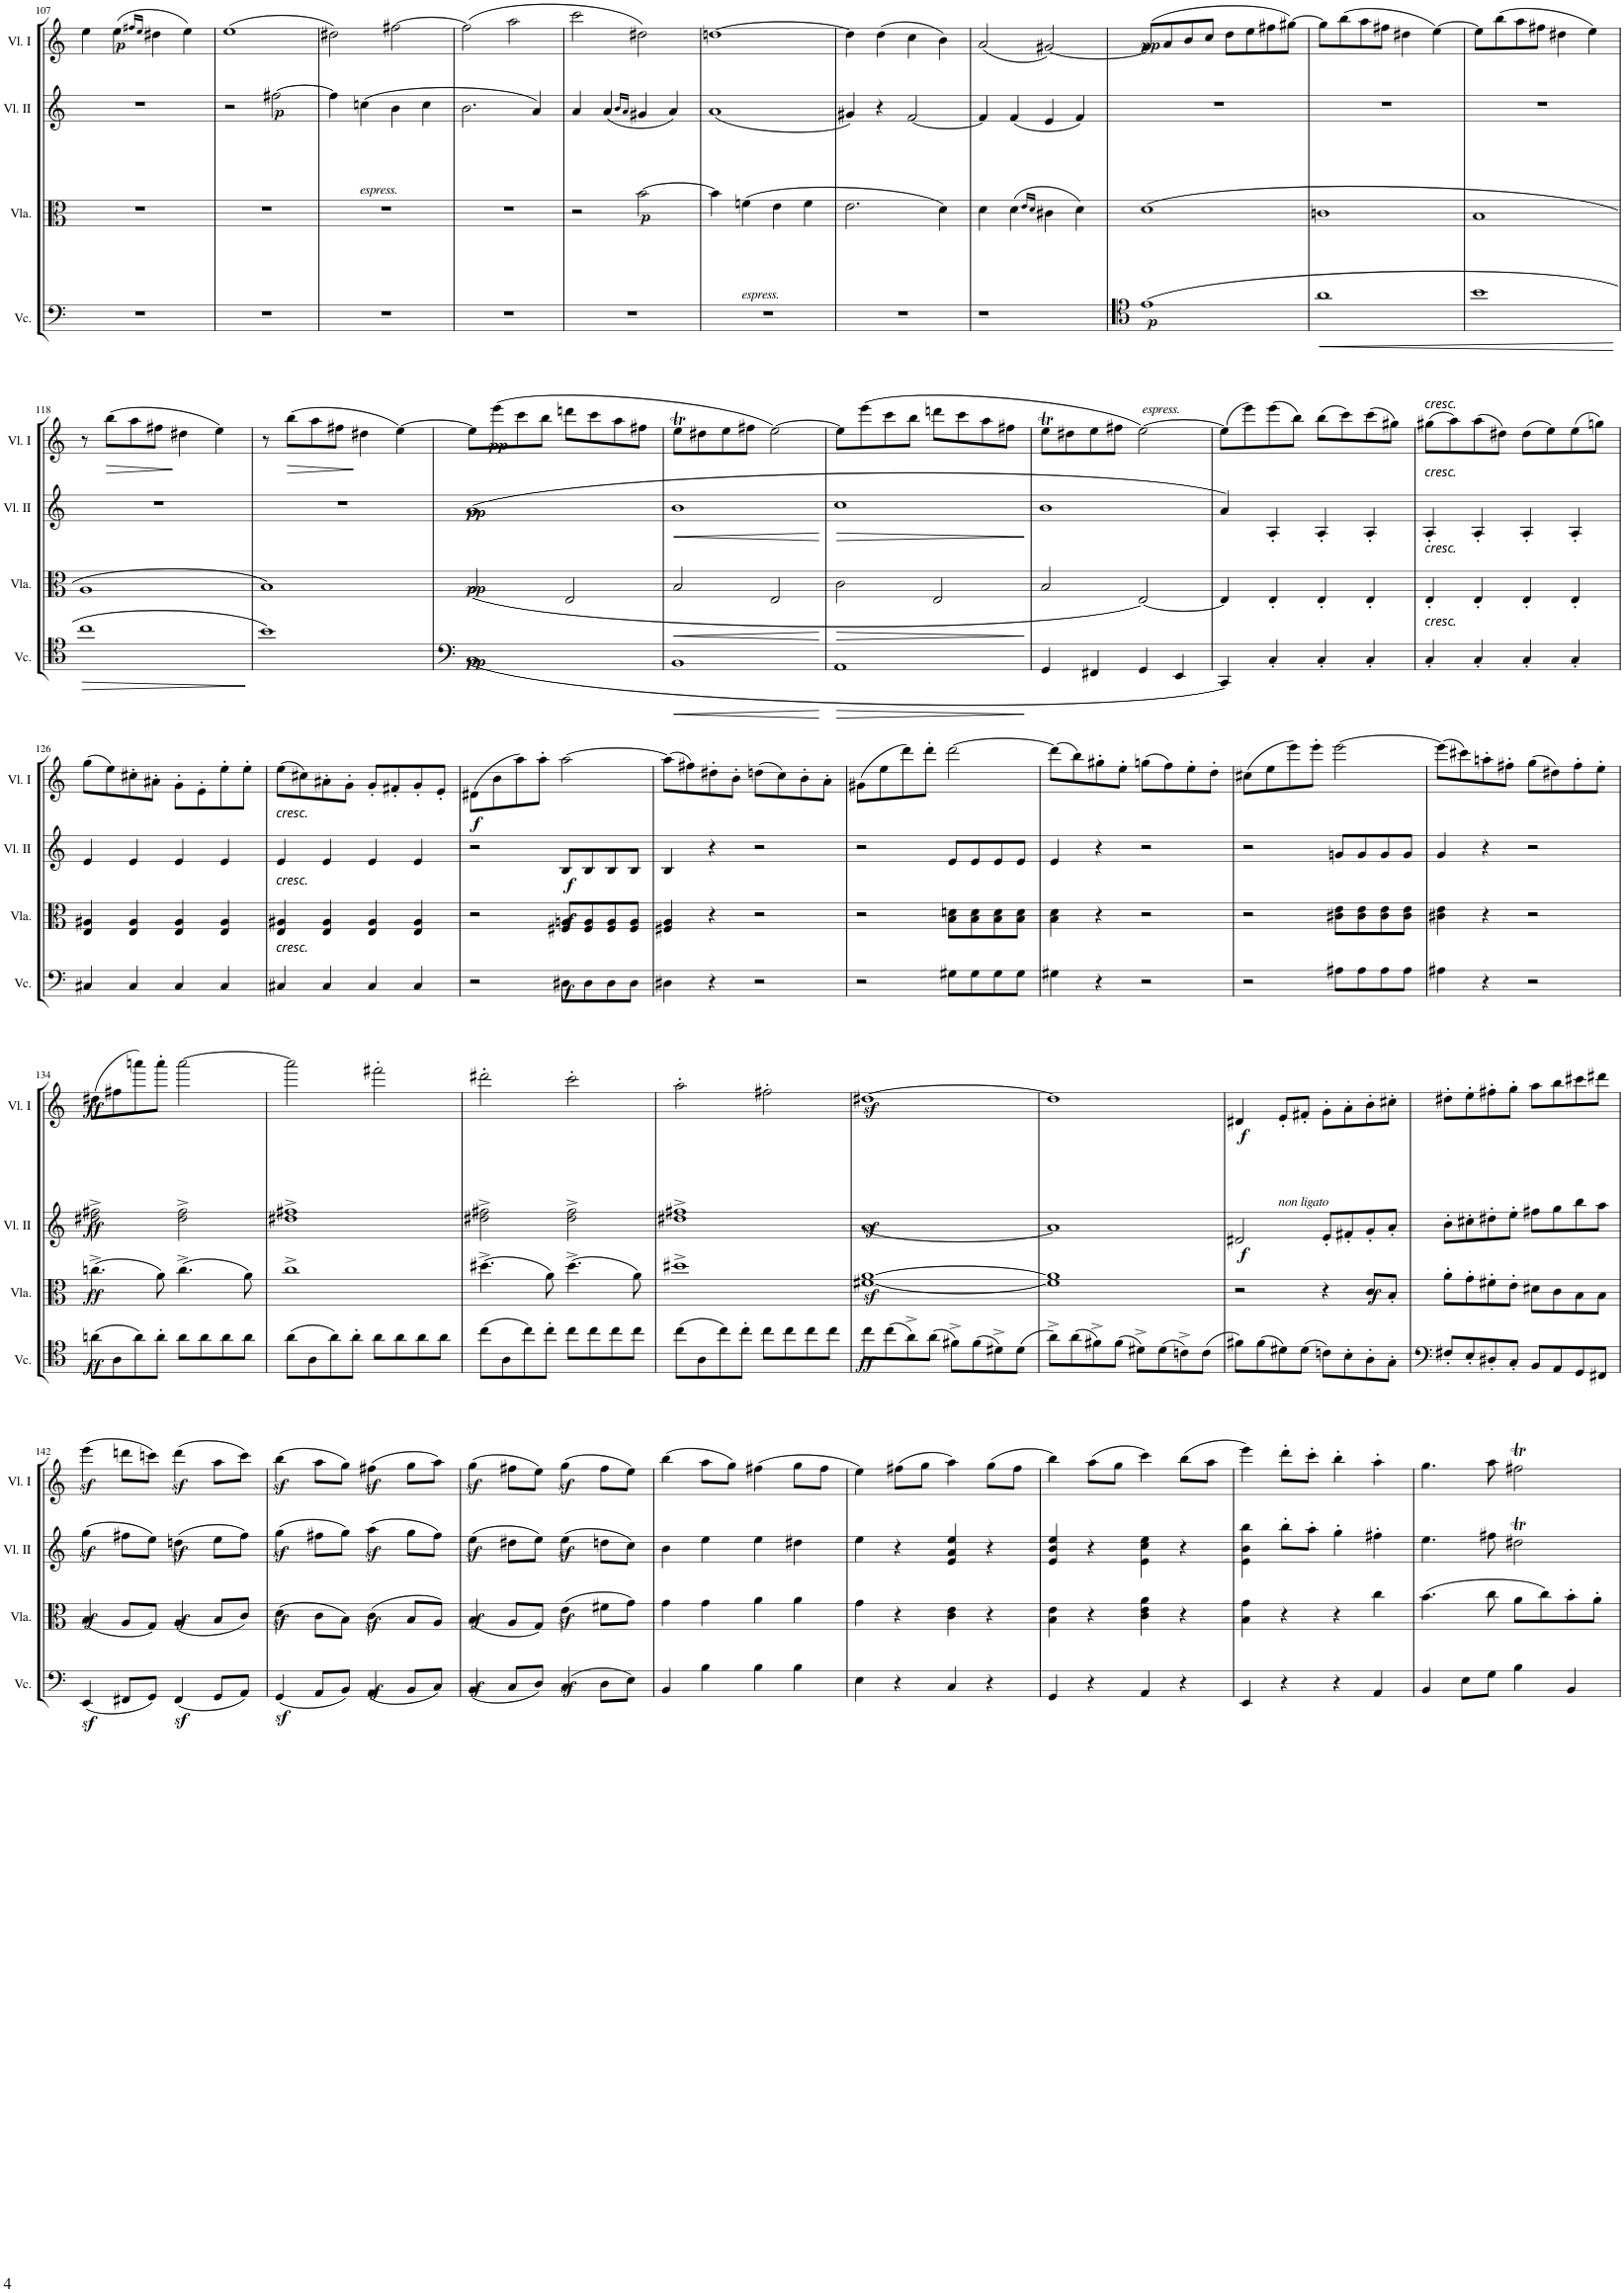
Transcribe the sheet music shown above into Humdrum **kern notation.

**kern	**dynam	**kern	**dynam	**kern	**dynam	**kern	**dynam
*part4	*part4	*part3	*part3	*part2	*part2	*part1	*part1
*staff4	*staff4	*staff3	*staff3	*staff2	*staff2	*staff1	*staff1
*I"Violoncello	*	*I"Viola	*	*I"Violine II	*	*I"Violine I	*
*I'Vc.	*	*I'Vla.	*	*I'Vl. II	*	*I'Vl. I	*
!!LO:PB:g=z
*clefF4	*	*clefC3	*	*clefG2	*	*clefG2	*
*k[]	*	*k[]	*	*k[]	*	*k[]	*
*M2/2	*	*M2/2	*	*M2/2	*	*M2/2	*
*met(c|)	*	*met(c|)	*	*met(c|)	*	*met(c|)	*
=107	=107	=107	=107	=107	=107	=107	=107
1r	.	1r	.	1r	.	4ee\	.
!	!	!	!	!	!	!	!LO:DY:a
.	.	.	.	.	.	(>4ee\	p
.	.	.	.	.	.	16qff#X/LL	.
.	.	.	.	.	.	16qee/JJ	.
.	.	.	.	.	.	4dd#X\	.
.	.	.	.	.	.	4ee\)	.
=108	=108	=108	=108	=108	=108	=108	=108
1r	.	1r	.	2r	.	(>1ee	.
!	!	!	!	!	!LO:DY:a	!	!
.	.	.	.	[2ff#X\	p	.	.
=109	=109	=109	=109	=109	=109	=109	=109
1r	.	1r	.	4ff#\]	.	2dd#X\)	.
!	!	!	!	!LO:TX:b:i:t=espress.	!	!	!
.	.	.	.	(>4ccn\	.	.	.
.	.	.	.	4b\	.	[2ff#X\	.
.	.	.	.	4cc\	.	.	.
=110	=110	=110	=110	=110	=110	=110	=110
1r	.	1r	.	2.b\	.	(>2ff#\]	.
.	.	.	.	.	.	2aa\	.
.	.	.	.	4a/)	.	.	.
=111	=111	=111	=111	=111	=111	=111	=111
1r	.	2r	.	4a/	.	2ccc\	.
.	.	.	.	(<4a/	.	.	.
.	.	.	.	16qb/LL	.	.	.
.	.	.	.	16qa/JJ	.	.	.
!	!	!	!LO:DY:a	!	!	!	!
.	.	[2b\	p	4g#X/	.	2dd#X\)	.
.	.	.	.	4a/)	.	.	.
=112	=112	=112	=112	=112	=112	=112	=112
1r	.	4b\]	.	(<1a	.	[1ddn	.
!	!	!LO:TX:b:i:t=espress.	!	!	!	!	!
.	.	(>4fn\	.	.	.	.	.
.	.	4e\	.	.	.	.	.
.	.	4f\	.	.	.	.	.
=113	=113	=113	=113	=113	=113	=113	=113
1r	.	2.e\	.	4g#X/)	.	4dd\]	.
.	.	.	.	4r	.	(>4dd\	.
.	.	.	.	[2f/	.	4cc\	.
.	.	4d\)	.	.	.	4b\)	.
=114	=114	=114	=114	=114	=114	=114	=114
1r	.	4d\	.	4f/]	.	(<2a/	.
.	.	(>4d\	.	(<4f/	.	.	.
.	.	16qe/LL	.	.	.	.	.
.	.	16qd/JJ	.	.	.	.	.
.	.	4c#X\	.	4e/	.	[2g#X/)	.
.	.	4d\)	.	4f/)	.	.	.
=115	=115	=115	=115	=115	=115	=115	=115
!LO:TX:b:i:t=espress.	!	!	!	!	!	!	!
!	!LO:DY:a	!	!	!	!	!	!LO:DY:a
(>1e	p	(>1d	.	1r	.	(>8g#/L]	pp
.	.	.	.	.	.	8a/	.
.	.	.	.	.	.	8b/	.
.	.	.	.	.	.	8cc/J	.
.	.	.	.	.	.	8dd\L	.
.	.	.	.	.	.	8ee\	.
.	.	.	.	.	.	8ff#X\	.
.	.	.	.	.	.	[8gg#X\J)	.
=116	=116	=116	=116	=116	=116	=116	=116
!	!LO:HP:b	!	!	!	!	!	!
1a	<	1cn	.	1r	.	8gg#\L]	.
.	.	.	.	.	.	(>8bb\	.
.	.	.	.	.	.	8aa\	.
.	.	.	.	.	.	8ff#X\J	.
.	.	.	.	.	.	4dd#X\	.
.	.	.	.	.	.	[4ee\)	.
=117	=117	=117	=117	=117	=117	=117	=117
1b	.	1B	.	1r	.	8ee\L]	.
.	.	.	.	.	.	(>8bb\	.
.	.	.	.	.	.	8aa\	.
.	.	.	.	.	.	8ff#X\J	.
.	.	.	.	.	.	4dd#X\	.
.	.	.	.	.	.	4ee\)	.
.	[	.	.	.	.	.	.
!!LO:LB:g=z
=118	=118	=118	=118	=118	=118	=118	=118
!	!LO:HP:b	!	!	!	!	!	!
1cc	>	1A	.	1r	.	8r	.
!	!	!	!	!	!	!	!LO:HP:b
.	.	.	.	.	.	(>8bb\L	>
.	.	.	.	.	.	8aa\	.
.	.	.	.	.	.	8ff#X\J	.
.	.	.	.	.	.	4dd#X\	]
.	.	.	.	.	.	4ee\)	.
.	]	.	.	.	.	.	.
=119	=119	=119	=119	=119	=119	=119	=119
1b)	.	1B)	.	1r	.	8r	.
!	!	!	!	!	!	!	!LO:HP:b
.	.	.	.	.	.	(>8bb\L	>
.	.	.	.	.	.	8aa\	.
.	.	.	.	.	.	8ff#X\J	.
.	.	.	.	.	.	4dd#X\	]
.	.	.	.	.	.	[4ee\)	.
=120	=120	=120	=120	=120	=120	=120	=120
!	!LO:DY:a	!	!LO:DY:a	!	!LO:DY:a	!	!
(<1C	pp	(<2A/	pp	(>1a	pp	8ee\L]	.
!	!	!	!	!	!	!	!LO:DY:a
.	.	.	.	.	.	(>8eee\	pp
.	.	.	.	.	.	8ccc\	.
.	.	.	.	.	.	8bb\J	.
.	.	2E/	.	.	.	8dddn\L	.
.	.	.	.	.	.	8ccc\	.
.	.	.	.	.	.	8aa\	.
.	.	.	.	.	.	8ff#X\J	.
=121	=121	=121	=121	=121	=121	=121	=121
!	!LO:HP:b	!	!LO:HP:b	!	!LO:HP:b	!	!
1BB	<	2B/	<	1b	<	8eet\L	.
.	.	.	.	.	.	8dd#X\	.
.	.	.	.	.	.	8ee\	.
.	.	.	.	.	.	8ff#X\J	.
.	.	2E/	.	.	.	[2ee\)	.
.	[	.	[	.	[	.	.
=122	=122	=122	=122	=122	=122	=122	=122
!	!LO:HP:b	!	!LO:HP:b	!	!LO:HP:b	!	!
1AA	>	2c\	>	1cc	>	8ee\L]	.
.	.	.	.	.	.	(>8eee\	.
.	.	.	.	.	.	8ccc\	.
.	.	.	.	.	.	8bb\J	.
.	.	2E/	.	.	.	8dddn\L	.
.	.	.	.	.	.	8ccc\	.
.	.	.	.	.	.	8aa\	.
.	.	.	.	.	.	8ff#X\J	.
.	]	.	]	.	]	.	.
=123	=123	=123	=123	=123	=123	=123	=123
4GG/	.	2B/	.	1b	.	8eet\L	.
.	.	.	.	.	.	8dd#X\	.
4FF#X/	.	.	.	.	.	8ee\	.
.	.	.	.	.	.	8ff#X\J	.
4GG/	.	[2E/)	.	.	.	[2ee\)	.
4EE/	.	.	.	.	.	.	.
=124	=124	=124	=124	=124	=124	=124	=124
4CC/)	.	4E/]	.	4a/)	.	(>8ee\L]	.
.	.	.	.	.	.	8eee\)	.
4C'/	.	4E'/	.	4A'/	.	(>8eee\	.
.	.	.	.	.	.	8bb\J)	.
4C'/	.	4E'/	.	4A'/	.	(>8bb\L	.
.	.	.	.	.	.	8ccc\)	.
4C'/	.	4E'/	.	4A'/	.	(>8ccc\	.
.	.	.	.	.	.	8gg#X\J)	.
=125	=125	=125	=125	=125	=125	=125	=125
!	!	!	!	!	!	!LO:TX:a:i:t=cresc.	!
!	!	!	!	!LO:TX:a:i:t=cresc.	!	!	!
!	!	!LO:TX:a:i:t=cresc.	!	!	!	!	!
!LO:TX:a:i:t=cresc.	!	!	!	!	!	!	!
4C'/	.	4E'/	.	4A'/	.	(>8gg#X\L	.
.	.	.	.	.	.	8aa\)	.
4C'/	.	4E'/	.	4A'/	.	(>8aa\	.
.	.	.	.	.	.	8dd#X\J)	.
4C'/	.	4E'/	.	4A'/	.	(>8dd#\L	.
.	.	.	.	.	.	8ee\)	.
4C'/	.	4E'/	.	4A'/	.	(>8ee\	.
.	.	.	.	.	.	8ggn\J)	.
!!LO:LB:g=z
=126	=126	=126	=126	=126	=126	=126	=126
4C#X/	.	4E/ 4A#X/	.	4e/	.	(>8gg\L	.
.	.	.	.	.	.	8ee\)	.
4C#/	.	4E/ 4A#/	.	4e/	.	8cc#X'\	.
.	.	.	.	.	.	8a#X'\J	.
4C#/	.	4E/ 4A#/	.	4e/	.	8g'\L	.
.	.	.	.	.	.	8e'\	.
4C#/	.	4E/ 4A#/	.	4e/	.	8ee'\	.
.	.	.	.	.	.	8ee'\J	.
=127	=127	=127	=127	=127	=127	=127	=127
!	!	!	!	!LO:TX:a:i:t=cresc.	!	!	!
!	!	!LO:TX:a:i:t=cresc.	!	!	!	!	!
!LO:TX:a:i:t=cresc.	!	!	!	!	!	!	!
4C#X/	.	4E/ 4A#X/	.	4e/	.	(>8ee\L	.
.	.	.	.	.	.	8cc#X\)	.
4C#/	.	4E/ 4A#/	.	4e/	.	8a#X'\	.
.	.	.	.	.	.	8g'\J	.
4C#/	.	4E/ 4A#/	.	4e/	.	8g'/L	.
.	.	.	.	.	.	8f#X'/	.
4C#/	.	4E/ 4A#/	.	4e/	.	8g'/	.
.	.	.	.	.	.	8e'/J	.
=128	=128	=128	=128	=128	=128	=128	=128
!	!	!	!	!	!	!	!LO:DY:b
2r	.	2r	.	2r	.	(>8d#X\L	f
.	.	.	.	.	.	8b\	.
.	.	.	.	.	.	8aa\)	.
.	.	.	.	.	.	8aa'\J	.
!	!LO:DY:a	!	!LO:DY:a	!	!	!	!
!	!	!	!LO:DY:n=1:a	!	!LO:DY:b	!	!
8D#X\L	f	8F#X/ 8An/L	f f	8B/L	f	[2aa\	.
8D#\	.	8F#/ 8A/	.	8B/	.	.	.
8D#\	.	8F#/ 8A/	.	8B/	.	.	.
8D#\J	.	8F#/ 8A/J	.	8B/J	.	.	.
=129	=129	=129	=129	=129	=129	=129	=129
4D#X\	.	4F#X/ 4A/	.	4B/	.	(>8aa\L]	.
.	.	.	.	.	.	8ff#X\)	.
4r	.	4r	.	4r	.	8dd#X'\	.
.	.	.	.	.	.	8b'\J	.
2r	.	2r	.	2r	.	(>8ddn\L	.
.	.	.	.	.	.	8cc\)	.
.	.	.	.	.	.	8b'\	.
.	.	.	.	.	.	8a'\J	.
=130	=130	=130	=130	=130	=130	=130	=130
2r	.	2r	.	2r	.	(>8g#X\L	.
.	.	.	.	.	.	8ee\	.
.	.	.	.	.	.	8ddd\)	.
.	.	.	.	.	.	8ddd'\J	.
8G#X\L	.	8B\ 8dn\L	.	8e/L	.	[2ddd\	.
8G#\	.	8B\ 8d\	.	8e/	.	.	.
8G#\	.	8B\ 8d\	.	8e/	.	.	.
8G#\J	.	8B\ 8d\J	.	8e/J	.	.	.
=131	=131	=131	=131	=131	=131	=131	=131
4G#X\	.	4B\ 4d\	.	4e/	.	(>8ddd\L]	.
.	.	.	.	.	.	8bb\)	.
4r	.	4r	.	4r	.	8gg#X'\	.
.	.	.	.	.	.	8ee'\J	.
2r	.	2r	.	2r	.	(>8ggn\L	.
.	.	.	.	.	.	8ff\)	.
.	.	.	.	.	.	8ee'\	.
.	.	.	.	.	.	8dd'\J	.
=132	=132	=132	=132	=132	=132	=132	=132
2r	.	2r	.	2r	.	(>8cc#X\L	.
.	.	.	.	.	.	8ee\	.
.	.	.	.	.	.	8eee\)	.
.	.	.	.	.	.	8eee'\J	.
8A#X\L	.	8c#X\ 8e\L	.	8gn/L	.	[2eee\	.
8A#\	.	8c#\ 8e\	.	8g/	.	.	.
8A#\	.	8c#\ 8e\	.	8g/	.	.	.
8A#\J	.	8c#\ 8e\J	.	8g/J	.	.	.
=133	=133	=133	=133	=133	=133	=133	=133
4A#X\	.	4c#X\ 4e\	.	4g/	.	(>8eee\L]	.
.	.	.	.	.	.	8ccc#X\)	.
4r	.	4r	.	4r	.	8aan'\	.
.	.	.	.	.	.	8ff#X'\J	.
2r	.	2r	.	2r	.	(>8gg\L	.
.	.	.	.	.	.	8dd#X\)	.
.	.	.	.	.	.	8ff#'\	.
.	.	.	.	.	.	8ee'\J	.
!!LO:LB:g=z
=134	=134	=134	=134	=134	=134	=134	=134
!	!LO:DY:a	!	!LO:DY:a	!	!LO:DY:a	!	!LO:DY:a
(>8an\L	ff	(>4.ccn^\	ff	2dd#X\^ 2ff#X\^	ff	(>8dd#X\L	ff
8A\	.	.	.	.	.	8ff#X\	.
8a\)	.	.	.	.	.	8aaan\)	.
8a'\J	.	8a\)	.	.	.	8aaa'\J	.
8a\L	.	(>4.cc^\	.	2dd#\^ 2ff#\^	.	[2aaa\	.
8a\	.	.	.	.	.	.	.
8a\	.	.	.	.	.	.	.
8a\J	.	8a\)	.	.	.	.	.
=135	=135	=135	=135	=135	=135	=135	=135
(>8a\L	.	1cc^	.	1dd#X^ 1ff#X^	.	2aaa\]	.
8A\	.	.	.	.	.	.	.
8a\)	.	.	.	.	.	.	.
8a'\J	.	.	.	.	.	.	.
8a\L	.	.	.	.	.	2fff#X'\	.
8a\	.	.	.	.	.	.	.
8a\	.	.	.	.	.	.	.
8a\J	.	.	.	.	.	.	.
=136	=136	=136	=136	=136	=136	=136	=136
(>8cc\L	.	(>4.dd#X^\	.	2dd#X\^ 2ff#X\^	.	2ddd#X'\	.
8A\	.	.	.	.	.	.	.
8cc\)	.	.	.	.	.	.	.
8cc'\J	.	8a\)	.	.	.	.	.
8cc\L	.	(>4.dd#^\	.	2dd#\^ 2ff#\^	.	2ccc'\	.
8cc\	.	.	.	.	.	.	.
8cc\	.	.	.	.	.	.	.
8cc\J	.	8a\)	.	.	.	.	.
=137	=137	=137	=137	=137	=137	=137	=137
(>8cc\L	.	1dd#X^	.	1dd#X^ 1ff#X^	.	2aa'\	.
8A\	.	.	.	.	.	.	.
8cc\)	.	.	.	.	.	.	.
8cc'\J	.	.	.	.	.	.	.
8cc\L	.	.	.	.	.	2ff#X'\	.
8cc\	.	.	.	.	.	.	.
8cc\	.	.	.	.	.	.	.
8cc\J	.	.	.	.	.	.	.
=138	=138	=138	=138	=138	=138	=138	=138
!	!LO:DY:a	!	!	!	!	!	!
8cc\L	ff	[1f#Xz> [1az>	.	[1az>	.	[1dd#Xz>	.
(>8cc\	.	.	.	.	.	.	.
8a^\)	.	.	.	.	.	.	.
(>8a\J	.	.	.	.	.	.	.
8f#X^\L)	.	.	.	.	.	.	.
(>8f#\	.	.	.	.	.	.	.
8d#X^\)	.	.	.	.	.	.	.
(>8d#\J	.	.	.	.	.	.	.
=139	=139	=139	=139	=139	=139	=139	=139
8a^\L)	.	1f#] 1a]	.	1a]	.	1dd#]	.
(>8a\	.	.	.	.	.	.	.
8f#X^\)	.	.	.	.	.	.	.
(>8f#\J	.	.	.	.	.	.	.
8d#X^\L)	.	.	.	.	.	.	.
(>8d#\	.	.	.	.	.	.	.
8cn^\)	.	.	.	.	.	.	.
(>8c\J	.	.	.	.	.	.	.
=140	=140	=140	=140	=140	=140	=140	=140
!	!	!	!	!	!LO:DY:b	!	!LO:DY:b
8f#X\L)	.	2r	.	2d#X/	f	4d#X/	f
(>8f#\	.	.	.	.	.	.	.
!	!	!	!	!	!	!LO:TX:b:i:t=non ligato	!
8d#X\)	.	.	.	.	.	8e'/L	.
(>8d#\J	.	.	.	.	.	8f#X'/J	.
8cn\L)	.	4r	.	8e'/L	.	8g'\L	.
8B'\	.	.	.	8f#X'/	.	8a'\	.
!	!	!	!LO:DY:a	!	!	!	!
8A'\	.	8c'/L	f	8g'/	.	8b'\	.
8G'\J	.	8B'/J	.	8a'/J	.	8cc#X'\J	.
=141	=141	=141	=141	=141	=141	=141	=141
8F#X'/L	.	8a'\L	.	8b'\L	.	8dd#X'\L	.
8E'/	.	8g'\	.	8cc#X'\	.	8ee'\	.
8D#X'/	.	8f#X'\	.	8dd#X'\	.	8ff#X'\	.
8C'/J	.	8e'\J	.	8ee'\J	.	8gg'\J	.
8BB/L	.	8d#X\L	.	8ff#X\L	.	8aa\L	.
8AA/	.	8c\	.	8gg\	.	8bb\	.
8GG/	.	8B\	.	8bb\	.	8ccc#X\	.
8FF#X/J	.	8B\J	.	8aa\J	.	8ddd#X\J	.
!!LO:LB:g=z
=142	=142	=142	=142	=142	=142	=142	=142
(<4EEz</	.	(<4Bz>/	.	(>4ggz>\	.	(>4eeez>\	.
8FF#X/L	.	8A/L	.	8ff#X\L	.	8dddn\L	.
8GG/J)	.	8G/J)	.	8ee\J)	.	8cccn\J)	.
(<4FF#z</	.	(<4Az>/	.	(>4ddnz>\	.	(>4dddz>\	.
8GG/L	.	8B/L	.	8ee\L	.	8aa\L	.
8AA/J)	.	8c/J)	.	8ff#\J)	.	8ccc\J)	.
=143	=143	=143	=143	=143	=143	=143	=143
(<4GGz</	.	(>4dz>\	.	(>4ggz>\	.	(>4bbz>\	.
8AA/L	.	8c\L	.	8ff#X\L	.	8aa\L	.
8BB/J)	.	8B\J)	.	8gg\J)	.	8gg\J)	.
(<4AAz>/	.	(>4cz>\	.	(>4aaz>\	.	(>4ff#Xz>\	.
8BB/L	.	8B/L	.	8gg\L	.	8gg\L	.
8C/J)	.	8A/J)	.	8ff#\J)	.	8aa\J)	.
=144	=144	=144	=144	=144	=144	=144	=144
(<4BBz>/	.	(<4Bz>/	.	(>4eez>\	.	(>4ggz>\	.
8C/L	.	8A/L	.	8dd#X\L	.	8ff#X\L	.
8D/J)	.	8G/J)	.	8ee\J)	.	8ee\J)	.
(>4Cz>/	.	(>4ez>\	.	(>4eez>\	.	(>4ggz>\	.
8D\L	.	8f#X\L	.	8ddn\L	.	8ff#\L	.
8E\J)	.	8g\J)	.	8cc\J)	.	8ee\J)	.
=145	=145	=145	=145	=145	=145	=145	=145
4BB/	.	4g\	.	4b\	.	(>4bb\	.
4B\	.	4g\	.	4ee\	.	8aa\L	.
.	.	.	.	.	.	8gg\J)	.
4B\	.	4a\	.	4ee\	.	(>4ff#X\	.
4B\	.	4a\	.	4dd#X\	.	8gg\L	.
.	.	.	.	.	.	8ff#\J	.
=146	=146	=146	=146	=146	=146	=146	=146
4E\	.	4g\	.	4ee\	.	4ee\)	.
4r	.	4r	.	4r	.	(>8ff#X\L	.
.	.	.	.	.	.	8gg\J	.
4C/	.	4c\ 4e\	.	4e/ 4a/ 4ee/	.	4aa\)	.
4r	.	4r	.	4r	.	(>8gg\L	.
.	.	.	.	.	.	8ff#\J	.
=147	=147	=147	=147	=147	=147	=147	=147
4GG/	.	4B\ 4e\	.	4e/ 4b/ 4ee/	.	4bb\)	.
4r	.	4r	.	4r	.	(>8aa\L	.
.	.	.	.	.	.	8gg\J	.
4AA/	.	4c\ 4e\ 4a\	.	4e\ 4cc\ 4ee\	.	4ccc\)	.
4r	.	4r	.	4r	.	(>8bb\L	.
.	.	.	.	.	.	8aa\J	.
=148	=148	=148	=148	=148	=148	=148	=148
4EE/	.	4B\ 4g\	.	4e\ 4b\ 4bb\	.	4eee\)	.
4r	.	4r	.	8bb'\L	.	8ddd'\L	.
.	.	.	.	8aa'\J	.	8ccc'\J	.
4r	.	4r	.	4gg'\	.	4bb'\	.
4AA/	.	4cc\	.	4ff#X'\	.	4aa'\	.
=149	=149	=149	=149	=149	=149	=149	=149
4BB/	.	(>4.b\	.	4.ee\	.	4.gg\	.
8E\L	.	.	.	.	.	.	.
8G\J	.	8cc\	.	8ff#X\	.	8aa\	.
4B\	.	8a\L	.	2dd#Xt\	.	2ff#Xt\	.
.	.	8cc\)	.	.	.	.	.
4BB/	.	8b'\	.	.	.	.	.
.	.	8a'\J	.	.	.	.	.
=	=	=	=	=	=	=	=
*-	*-	*-	*-	*-	*-	*-	*-
